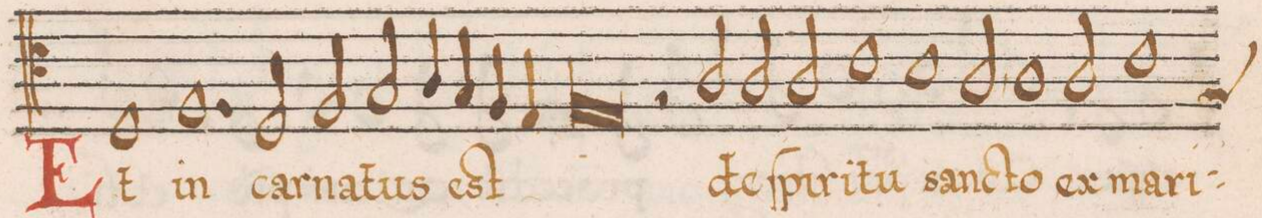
**kern	**text
*I"TENOR	*
*clefC4	*
*k[]	*
*met(C|)	*
*M2/1	*
1D	Et
1.F	in-
=54-	=54-
2D/	-car-
2F/	-na-
2G/	-tus
=55-	=55-
4A/	est
4G/	.
4F/	.
4E/	.
*lig	*
1F	.
=56-	=56-
1E	.
*Xlig	*
2rF	.
2A/	de
=57-	=57-
2A/	ſpi-
2A/	-ri-
1c	-tu
=58-	=58-
1B	sanc-
2A,</	-to
1A\	ex
=59-	=59-
2A/	ma-
*custos:G	*
1c	-ri-
=60-	=60-
*-	*-
